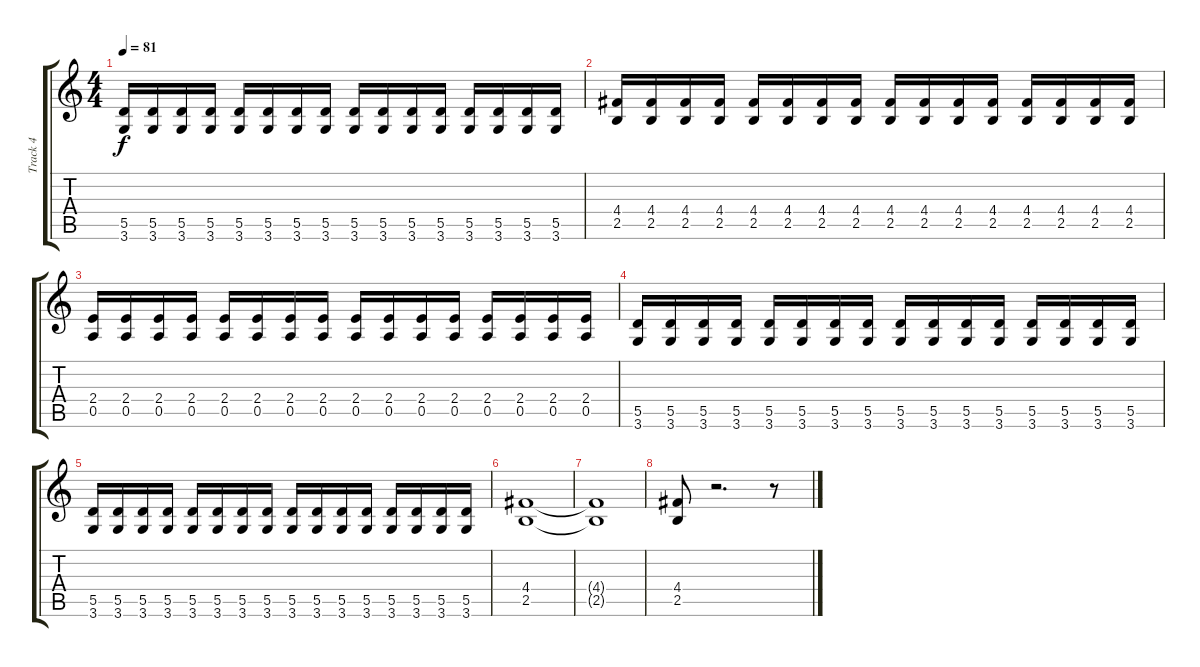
\track ("Track 4" "Track 4") {instrument overdrivenguitar}
\staff {score tabs}
\tuning (E4 B3 G3 D3 A2 E2) {hide}
\ts (4 4)
\tempo 81
\clef g2
\ks c
(5.5 3.6).16{dy f} (5.5 3.6).16 (5.5 3.6).16 (5.5 3.6).16 (5.5 3.6).16 (5.5 3.6).16 (5.5 3.6).16 (5.5 3.6).16 (5.5 3.6).16 (5.5 3.6).16 (5.5 3.6).16 (5.5 3.6).16 (5.5 3.6).16 (5.5 3.6).16 (5.5 3.6).16 (5.5 3.6).16 |
(4.4 2.5).16 (4.4 2.5).16 (4.4 2.5).16 (4.4 2.5).16 (4.4 2.5).16 (4.4 2.5).16 (4.4 2.5).16 (4.4 2.5).16 (4.4 2.5).16 (4.4 2.5).16 (4.4 2.5).16 (4.4 2.5).16 (4.4 2.5).16 (4.4 2.5).16 (4.4 2.5).16 (4.4 2.5).16 |
(2.4 0.5).16 (2.4 0.5).16 (2.4 0.5).16 (2.4 0.5).16 (2.4 0.5).16 (2.4 0.5).16 (2.4 0.5).16 (2.4 0.5).16 (2.4 0.5).16 (2.4 0.5).16 (2.4 0.5).16 (2.4 0.5).16 (2.4 0.5).16 (2.4 0.5).16 (2.4 0.5).16 (2.4 0.5).16 |
(5.5 3.6).16 (5.5 3.6).16 (5.5 3.6).16 (5.5 3.6).16 (5.5 3.6).16 (5.5 3.6).16 (5.5 3.6).16 (5.5 3.6).16 (5.5 3.6).16 (5.5 3.6).16 (5.5 3.6).16 (5.5 3.6).16 (5.5 3.6).16 (5.5 3.6).16 (5.5 3.6).16 (5.5 3.6).16 |
(5.5 3.6).16 (5.5 3.6).16 (5.5 3.6).16 (5.5 3.6).16 (5.5 3.6).16 (5.5 3.6).16 (5.5 3.6).16 (5.5 3.6).16 (5.5 3.6).16 (5.5 3.6).16 (5.5 3.6).16 (5.5 3.6).16 (5.5 3.6).16 (5.5 3.6).16 (5.5 3.6).16 (5.5 3.6).16 |
(4.4 2.5).1 |
(4.4{t} 2.5{t}).1 |
(4.4 2.5).8 r.2{d} r.8
